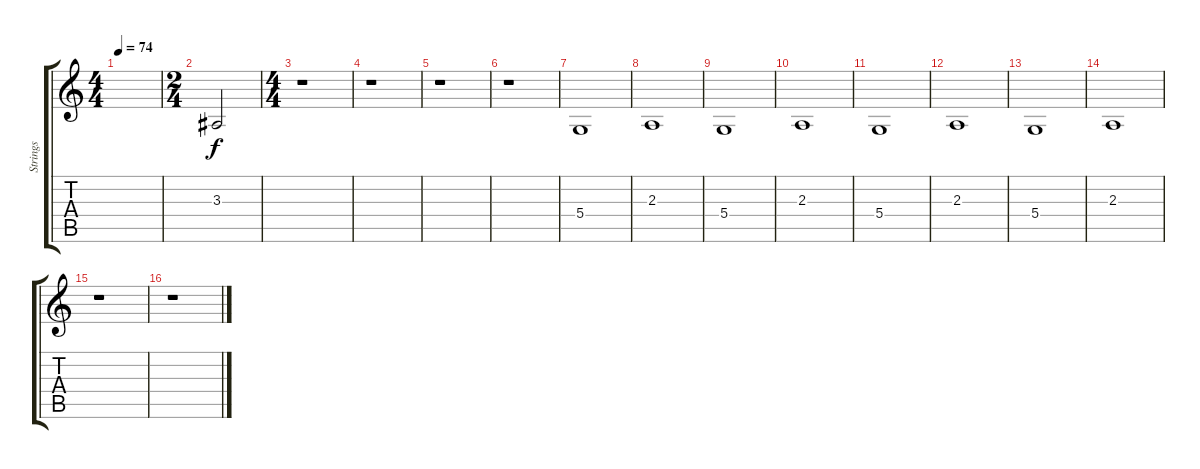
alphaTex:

\track ("Strings" "Strings") {instrument synthstrings1}
\staff {score tabs}
\tuning (E4 B3 G3 D3 A2 E2) {hide}
\ts (4 4)
\tempo 74
\clef g2
\ks c
|
\ts (2 4)
3.3.2 |
\ts (4 4)
r.1 |
r.1 |
r.1 |
r.1 |
5.4.1 |
2.3.1 |
5.4.1 |
2.3.1 |
5.4.1 |
2.3.1 |
5.4.1 |
2.3.1 |
r.1 |
r.1
